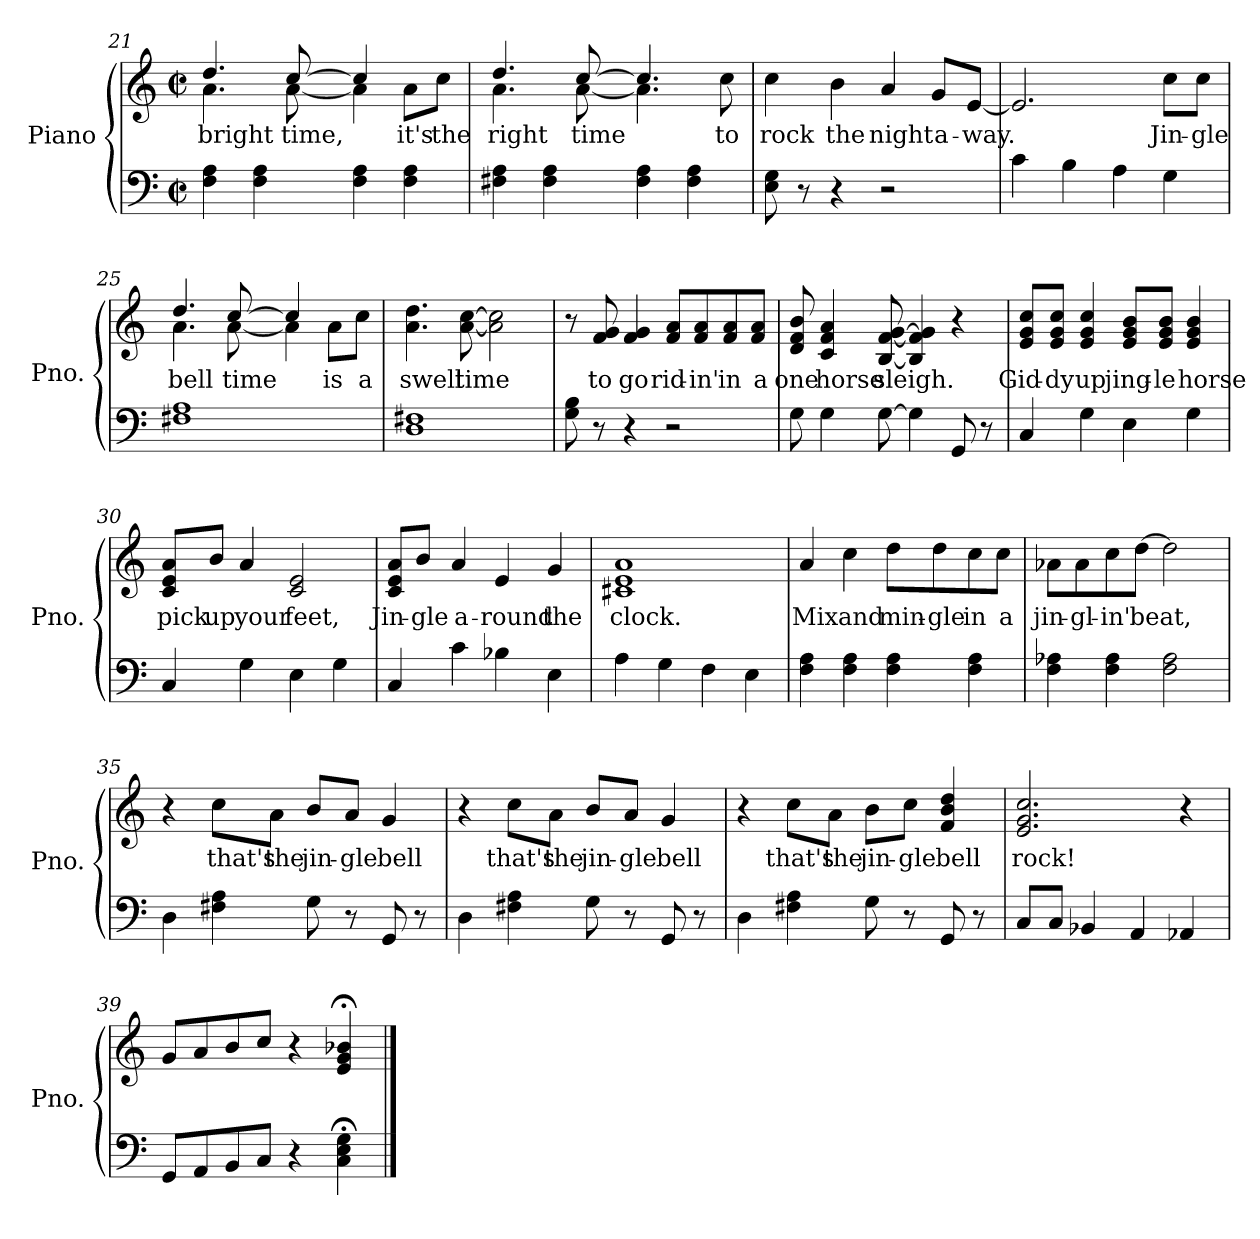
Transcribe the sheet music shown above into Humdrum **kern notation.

**kern	**kern	**text
*part1	*part1	*part1
*staff2	*staff1	*staff1
*I"Piano	*	*
*I'Pno.	*	*
!!LO:PB:g=z
*clefF4	*clefG2	*
*k[]	*k[]	*
*M2/2	*M2/2	*
*met(c|)	*met(c|)	*
=21	=21	=21
*	*^	*
!	!	!	!LO:LY:b
4F\ 4A\	4.dd/	4.a\	bright
4F\ 4A\	.	.	.
!	!	!	!LO:LY:b
.	[8cc/	[8a\	time,
4F\ 4A\	4cc/]	4a\]	.
!	!	!	!LO:LY:b
4F\ 4A\	8a\L	4ryy	it's
!	!	!	!LO:LY:b
.	8cc\J	.	the
=22	=22	=22	=22
!	!	!	!LO:LY:b
4F#X\ 4A\	4.dd/	4.a\	right
4F#\ 4A\	.	.	.
!	!	!	!LO:LY:b
.	[8cc/	[8a\	time
4F#\ 4A\	4.cc/]	4.a\]	.
4F#\ 4A\	.	.	.
!	!	!	!LO:LY:b
.	8cc\	8ryy	to
=23	=23	=23	=23
!	!	!	!LO:LY:b
*	*v	*v	*
8E\ 8G\	4cc\	rock
8r	.	.
!	!	!LO:LY:b
4r	4b\	the
!	!	!LO:LY:b
2r	4a/	night
!	!	!LO:LY:b
.	8g/L	a-
!	!	!LO:LY:b
.	[8e/J	-way.
=24	=24	=24
4c\	2.e/]	.
4B\	.	.
4A\	.	.
!	!	!LO:LY:b
4G\	8cc\L	Jin-
!	!	!LO:LY:b
.	8cc\J	-gle
!!LO:LB:g=z
=25	=25	=25
*	*^	*
!	!	!	!LO:LY:b
1F#X 1A	4.dd/	4.a\	bell
!	!	!	!LO:LY:b
.	[8cc/	[8a\	time
.	4cc/]	4a\]	.
!	!	!	!LO:LY:b
.	8a\L	4ryy	is
!	!	!	!LO:LY:b
.	8cc\J	.	a
*	*v	*v	*
=26	=26	=26
!	!	!LO:LY:b
1D 1F#X	4.a\ 4.dd\	swell
!	!	!LO:LY:b
.	[8a\ [8cc\	time
.	2a\] 2cc\]	.
=27	=27	=27
8G\ 8B\	8r	.
!	!	!LO:LY:b
8r	8f/ 8g/	to
!	!	!LO:LY:b
4r	4f/ 4g/	go
!	!	!LO:LY:b
2r	8f/ 8a/L	rid-
!	!	!LO:LY:b
.	8f/ 8a/	-in'
!	!	!LO:LY:b
.	8f/ 8a/	in
!	!	!LO:LY:b
.	8f/ 8a/J	a
=28	=28	=28
!	!	!LO:LY:b
8G\	8d/ 8f/ 8b/	one
!	!	!LO:LY:b
4G\	4c/ 4f/ 4a/	horse
!	!	!LO:LY:b
[8G\	[8B/ [8f/ [8g/	sleigh.
4G\]	4B/] 4f/] 4g/]	.
8GG/	4r	.
8r	.	.
!!LO:LB:g=z
=29	=29	=29
!	!	!LO:LY:b
4C/	8e/ 8g/ 8cc/L	Gid-
!	!	!LO:LY:b
.	8e/ 8g/ 8cc/J	-dy
!	!	!LO:LY:b
4G\	4e/ 4g/ 4cc/	up
!	!	!LO:LY:b
4E\	8e/ 8g/ 8b/L	jing-
!	!	!LO:LY:b
.	8e/ 8g/ 8b/J	-le
!	!	!LO:LY:b
4G\	4e/ 4g/ 4b/	horse
=30	=30	=30
!	!	!LO:LY:b
4C/	8c/ 8e/ 8a/L	pick
!	!	!LO:LY:b
.	8b/J	up
!	!	!LO:LY:b
4G\	4a/	your
!	!	!LO:LY:b
4E\	2c/ 2e/	feet,
4G\	.	.
=31	=31	=31
!	!	!LO:LY:b
4C/	8c/ 8e/ 8a/L	Jin-
!	!	!LO:LY:b
.	8b/J	-gle
!	!	!LO:LY:b
4c\	4a/	a-
!	!	!LO:LY:b
4B-X\	4e/	-round
!	!	!LO:LY:b
4E\	4g/	the
=32	=32	=32
!	!	!LO:LY:b
4A\	1c#X 1e 1a	clock.
4G\	.	.
4F\	.	.
4E\	.	.
!!LO:LB:g=z
=33	=33	=33
!	!	!LO:LY:b
4F\ 4A\	4a/	Mix
!	!	!LO:LY:b
4F\ 4A\	4cc\	and
!	!	!LO:LY:b
4F\ 4A\	8dd\L	min-
!	!	!LO:LY:b
.	8dd\	-gle
!	!	!LO:LY:b
4F\ 4A\	8cc\	in
!	!	!LO:LY:b
.	8cc\J	a
=34	=34	=34
!	!	!LO:LY:b
4F\ 4A-X\	8a-X\L	jin-
!	!	!LO:LY:b
.	8a-\	-gl-
!	!	!LO:LY:b
4F\ 4A-\	8cc\	-in'
!	!	!LO:LY:b
.	[8dd\J	beat,
2F\ 2A-\	2dd\]	.
=35	=35	=35
4D\	4r	.
!	!	!LO:LY:b
4F#X\ 4A\	8cc\L	that's
!	!	!LO:LY:b
.	8a\J	the
!	!	!LO:LY:b
8G\	8b/L	jin-
!	!	!LO:LY:b
8r	8a/J	-gle
!	!	!LO:LY:b
8GG/	4g/	bell
8r	.	.
=36	=36	=36
4D\	4r	.
!	!	!LO:LY:b
4F#X\ 4A\	8cc\L	that's
!	!	!LO:LY:b
.	8a\J	the
!	!	!LO:LY:b
8G\	8b/L	jin-
!	!	!LO:LY:b
8r	8a/J	-gle
!	!	!LO:LY:b
8GG/	4g/	bell
8r	.	.
!!LO:LB:g=z
=37	=37	=37
4D\	4r	.
!	!	!LO:LY:b
4F#X\ 4A\	8cc\L	that's
!	!	!LO:LY:b
.	8a\J	the
!	!	!LO:LY:b
8G\	8b\L	jin-
!	!	!LO:LY:b
8r	8cc\J	-gle
!	!	!LO:LY:b
8GG/	4f/ 4b/ 4dd/	bell
8r	.	.
=38	=38	=38
!	!	!LO:LY:b
8C/L	2.e/ 2.g/ 2.cc/	rock!
8C/J	.	.
4BB-X/	.	.
4AA/	.	.
4AA-X/	4r	.
=39	=39	=39
8GG/L	8g/L	.
8AA/	8a/	.
8BB/	8b/	.
8C/J	8cc/J	.
4r	4r	.
4C\;< 4E\;< 4G\;<	4e/;< 4g/;< 4b-X/;<	.
==	==	==
*-	*-	*-
